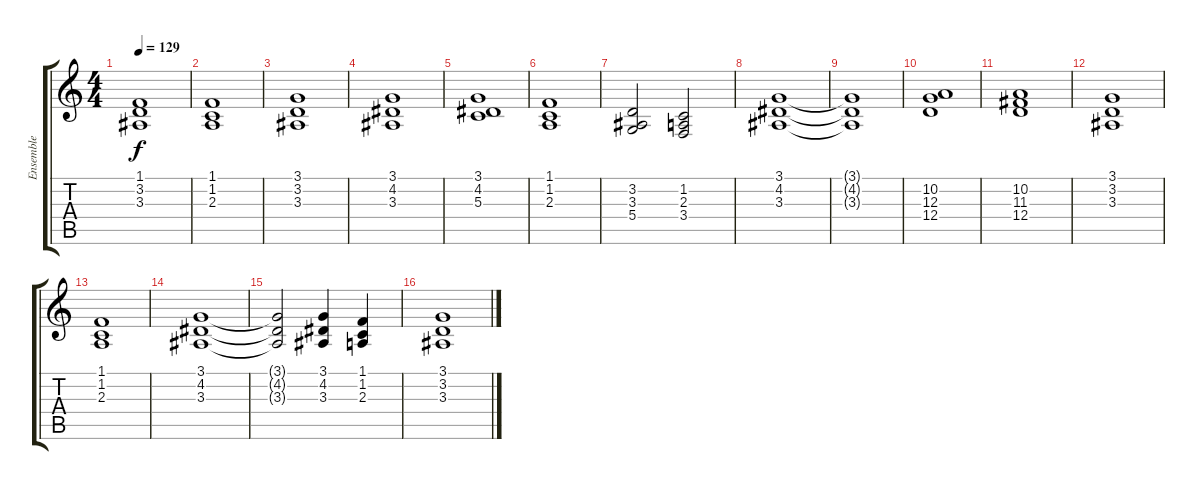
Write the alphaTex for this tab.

\track ("Ensemble" "Ensemble") {instrument stringensemble1}
\staff {score tabs}
\tuning (E4 B3 G3 D3 A2 E2) {hide}
\ts (4 4)
\tempo 129
\clef g2
\ks c
(1.1 3.2 3.3).1{dy f} |
(1.1 1.2 2.3).1 |
(3.1 3.2 3.3).1 |
(3.1 4.2 3.3).1 |
(3.1 4.2 5.3).1 |
(1.1 1.2 2.3).1 |
(3.2 3.3 5.4).2 (1.2 2.3 3.4).2 |
(3.1 4.2 3.3).1 |
(3.1{t} 4.2{t} 3.3{t}).1 |
(10.2 12.3 12.4).1 |
(10.2 11.3 12.4).1 |
(3.1 3.2 3.3).1 |
(1.1 1.2 2.3).1 |
(3.1 4.2 3.3).1 |
(3.1{t} 4.2{t} 3.3{t}).2 (3.1 4.2 3.3).4 (1.1 1.2 2.3).4 |
\section ("" "")
(3.1 3.2 3.3).1
